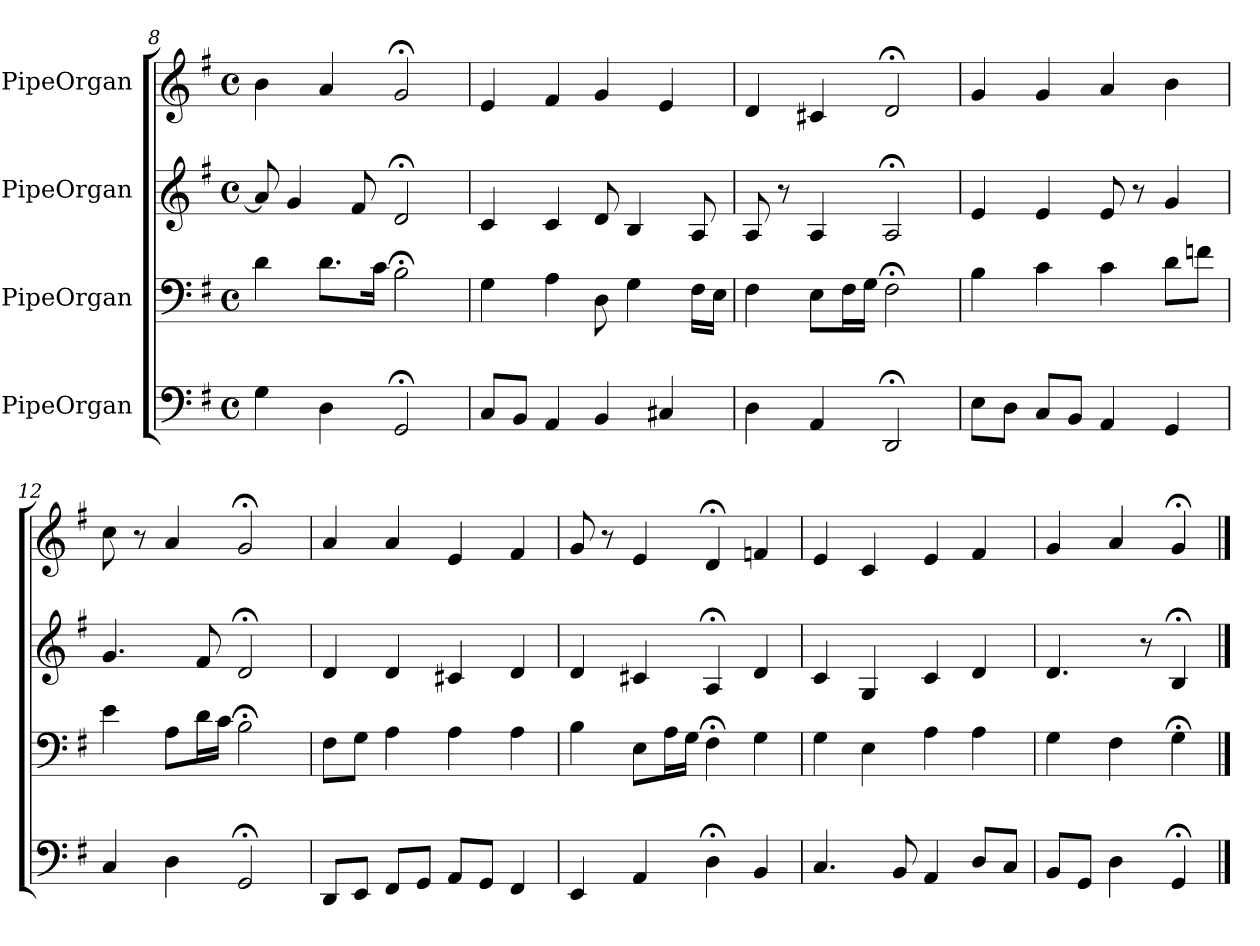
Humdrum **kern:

**kern	**kern	**kern	**kern
*part4	*part3	*part2	*part1
*staff4	*staff3	*staff2	*staff1
*I"PipeOrgan	*I"PipeOrgan	*I"PipeOrgan	*I"PipeOrgan
*k[f#]	*k[f#]	*k[f#]	*k[f#]
*G:	*G:	*G:	*G:
*M4/4	*M4/4	*M4/4	*M4/4
*met(c)	*met(c)	*met(c)	*met(c)
=8	=8	=8	=8
4G	4d	8a]	4b
.	.	4g	.
4D	8.dL	.	4a
.	.	8f#	.
.	16cJk	.	.
2GG;<	2B;<	2d;<	2g;<
=9	=9	=9	=9
8CL	4G	4c	4e
8BBJ	.	.	.
4AA	4A	4c	4f#
4BB	8D	8d	4g
.	4G	4B	.
4C#X	.	.	4e
.	16F#LL	8A	.
.	16EJJ	.	.
=10	=10	=10	=10
4D	4F#	8A	4d
.	.	8r	.
4AA	8EL	4A	4c#X
.	16F#L	.	.
.	16GJJ	.	.
2DD;<	2F#;<	2A;<	2d;<
=11	=11	=11	=11
8EL	4B	4e	4g
8DJ	.	.	.
8CL	4c	4e	4g
8BBJ	.	.	.
4AA	4c	8e	4a
.	.	8r	.
4GG	8dL	4g	4b
.	8fnJ	.	.
=12	=12	=12	=12
4C	4e	4.g	8cc
.	.	.	8r
4D	8AL	.	4a
.	16dL	8f#	.
.	16cJJ	.	.
2GG;<	2B;<	2d;<	2g;<
=13	=13	=13	=13
8DDL	8F#L	4d	4a
8EEJ	8GJ	.	.
8FF#L	4A	4d	4a
8GGJ	.	.	.
8AAL	4A	4c#X	4e
8GGJ	.	.	.
4FF#	4A	4d	4f#
=14	=14	=14	=14
4EE	4B	4d	8g
.	.	.	8r
4AA	8EL	4c#X	4e
.	16AL	.	.
.	16GJJ	.	.
4D;<	4F#;<	4A;<	4d;<
4BB	4G	4d	4fn
=15	=15	=15	=15
4.C	4G	4c	4e
.	4E	4G	4c
8BB	.	.	.
4AA	4A	4c	4e
8DL	4A	4d	4f#
8CJ	.	.	.
=16	=16	=16	=16
8BBL	4G	4.d	4g
8GGJ	.	.	.
4D	4F#	.	4a
.	.	8r	.
4GG;<	4G;<	4B;<	4g;<
==	==	==	==
*-	*-	*-	*-
